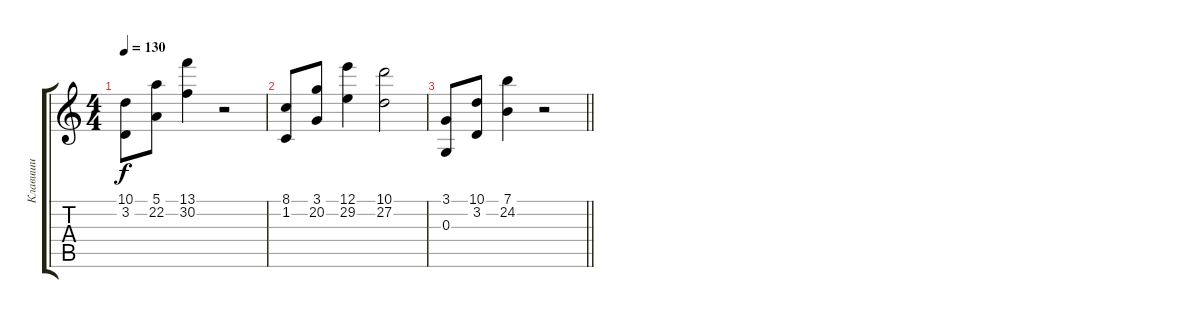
\track ("Клавиши" "Клавиши") {instrument fx5brightness}
\staff {score tabs}
\tuning (E4 B3 G3 D3 A2 E2) {hide}
\ts (4 4)
\tempo 130
\clef g2
\ks c
(10.1 3.2).8{dy f} (5.1 22.2).8 (13.1 30.2).4 r.2 |
(8.1 1.2).8 (3.1 20.2).8 (12.1 29.2).4 (10.1 27.2).2 |
\barLineRight lightlight
(3.1 0.3).8 (10.1 3.2).8 (7.1 24.2).4 r.2
